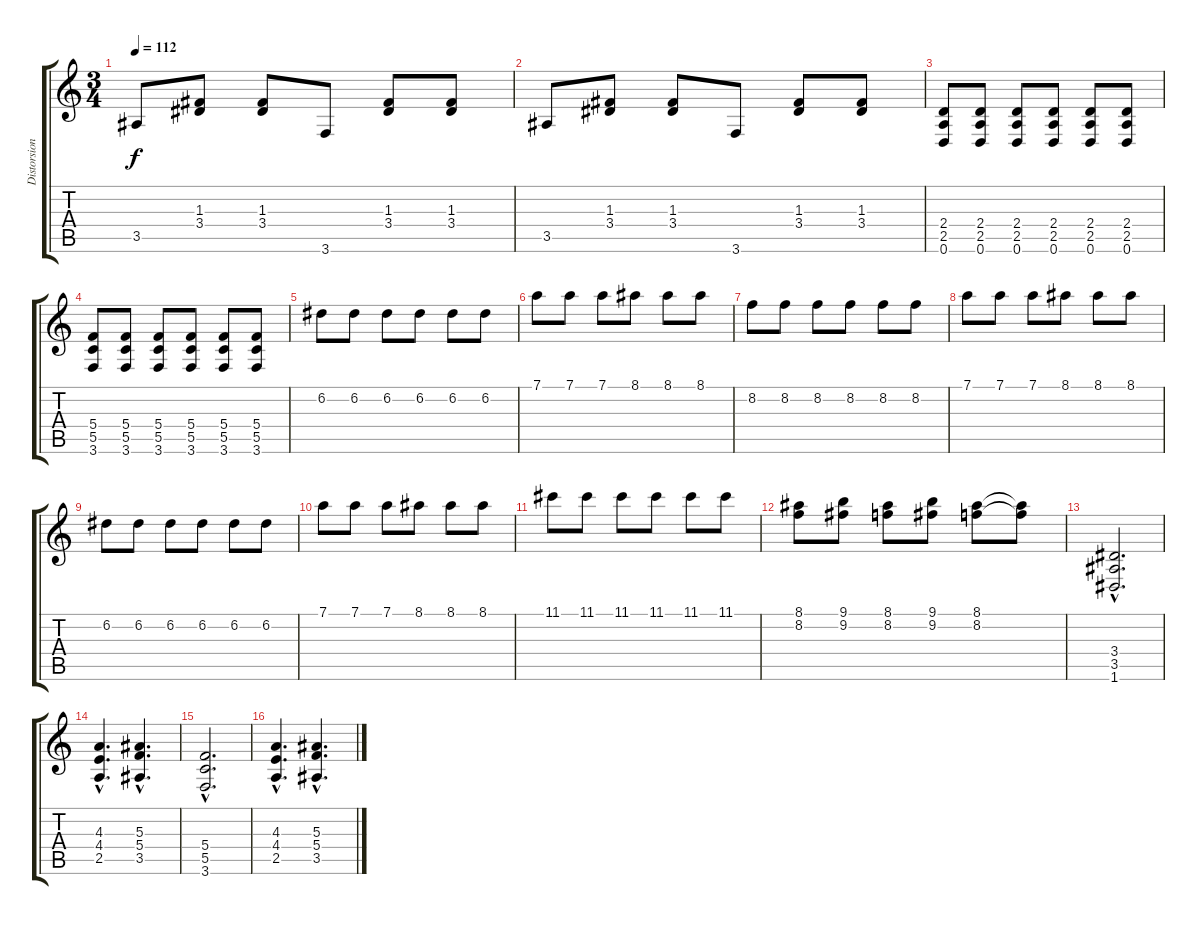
\track ("Distorsion Guitar 1" "Distorsion") {instrument overdrivenguitar}
\staff {score tabs}
\tuning (D4 A3 F3 C3 G2 D2) {hide}
\ts (3 4)
\tempo 112
\clef g2
\ks c
3.5.8{dy f} (1.3 3.4).8 (1.3 3.4).8 3.6.8 (1.3 3.4).8 (1.3 3.4).8 |
3.5.8 (1.3 3.4).8 (1.3 3.4).8 3.6.8 (1.3 3.4).8 (1.3 3.4).8 |
(2.4 2.5 0.6).8 (2.4 2.5 0.6).8 (2.4 2.5 0.6).8 (2.4 2.5 0.6).8 (2.4 2.5 0.6).8 (2.4 2.5 0.6).8 |
(5.4 5.5 3.6).8 (5.4 5.5 3.6).8 (5.4 5.5 3.6).8 (5.4 5.5 3.6).8 (5.4 5.5 3.6).8 (5.4 5.5 3.6).8 |
6.2.8 6.2.8 6.2.8 6.2.8 6.2.8 6.2.8 |
7.1.8 7.1.8 7.1.8 8.1.8 8.1.8 8.1.8 |
8.2.8 8.2.8 8.2.8 8.2.8 8.2.8 8.2.8 |
7.1.8 7.1.8 7.1.8 8.1.8 8.1.8 8.1.8 |
6.2.8 6.2.8 6.2.8 6.2.8 6.2.8 6.2.8 |
7.1.8 7.1.8 7.1.8 8.1.8 8.1.8 8.1.8 |
11.1.8 11.1.8 11.1.8 11.1.8 11.1.8 11.1.8 |
(8.1 8.2).8 (9.1 9.2).8 (8.1 8.2).8 (9.1 9.2).8 (8.1 8.2).8 (8.1{t} 8.2{t}).8 |
(3.4{hac} 3.5{hac} 1.6{hac}).2{d} |
(4.3{hac} 4.4{hac} 2.5{hac}).4{d} (5.3{hac} 5.4{hac} 3.5{hac}).4{d} |
(5.4{hac} 5.5{hac} 3.6{hac}).2{d} |
(4.3{hac} 4.4{hac} 2.5{hac}).4{d} (5.3{hac} 5.4{hac} 3.5{hac}).4{d}
